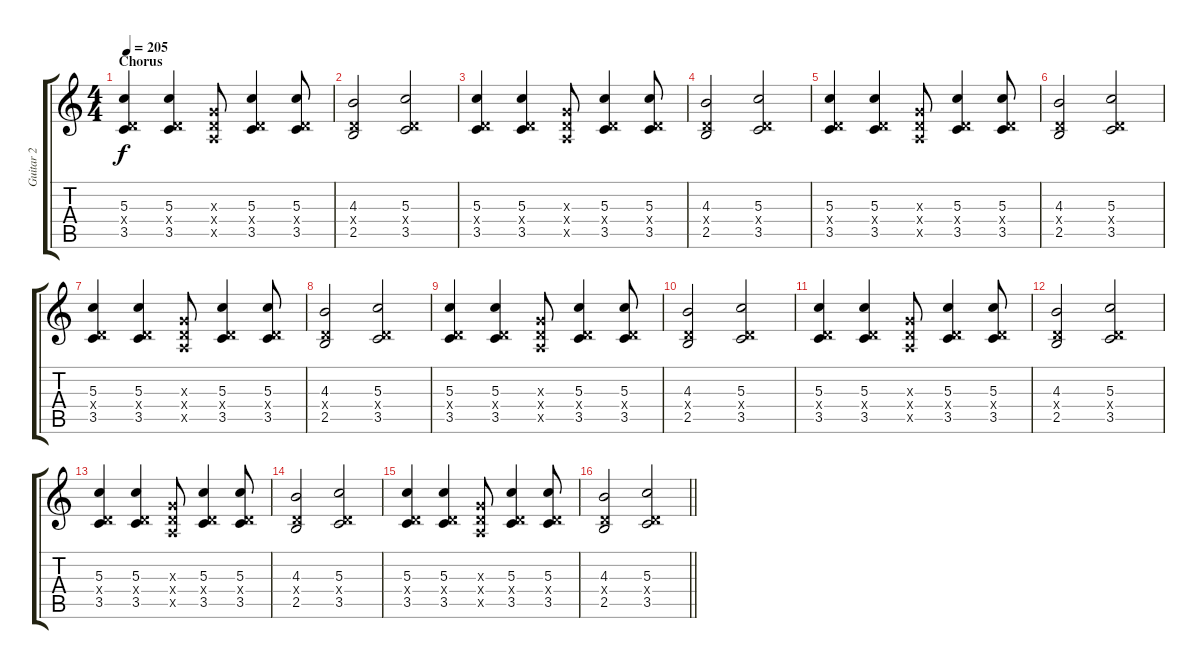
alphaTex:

\track ("Guitar 2" "Guitar 2") {instrument overdrivenguitar}
\staff {score tabs}
\tuning (E4 B3 G3 D3 A2 E2) {hide}
\ts (4 4)
\section ("" "Chorus")
\tempo 205
\clef g2
\ks c
(5.3 0.4{x} 3.5).4{dy f} (5.3 0.4{x} 3.5).4 (0.3{x} 0.4{x} 0.5{x}).8 (5.3 0.4{x} 3.5).4 (5.3 0.4{x} 3.5).8 |
(4.3 0.4{x} 2.5).2 (5.3 0.4{x} 3.5).2 |
(5.3 0.4{x} 3.5).4 (5.3 0.4{x} 3.5).4 (0.3{x} 0.4{x} 0.5{x}).8 (5.3 0.4{x} 3.5).4 (5.3 0.4{x} 3.5).8 |
(4.3 0.4{x} 2.5).2 (5.3 0.4{x} 3.5).2 |
(5.3 0.4{x} 3.5).4 (5.3 0.4{x} 3.5).4 (0.3{x} 0.4{x} 0.5{x}).8 (5.3 0.4{x} 3.5).4 (5.3 0.4{x} 3.5).8 |
(4.3 0.4{x} 2.5).2 (5.3 0.4{x} 3.5).2 |
(5.3 0.4{x} 3.5).4 (5.3 0.4{x} 3.5).4 (0.3{x} 0.4{x} 0.5{x}).8 (5.3 0.4{x} 3.5).4 (5.3 0.4{x} 3.5).8 |
(4.3 0.4{x} 2.5).2 (5.3 0.4{x} 3.5).2 |
(5.3 0.4{x} 3.5).4 (5.3 0.4{x} 3.5).4 (0.3{x} 0.4{x} 0.5{x}).8 (5.3 0.4{x} 3.5).4 (5.3 0.4{x} 3.5).8 |
(4.3 0.4{x} 2.5).2 (5.3 0.4{x} 3.5).2 |
(5.3 0.4{x} 3.5).4 (5.3 0.4{x} 3.5).4 (0.3{x} 0.4{x} 0.5{x}).8 (5.3 0.4{x} 3.5).4 (5.3 0.4{x} 3.5).8 |
(4.3 0.4{x} 2.5).2 (5.3 0.4{x} 3.5).2 |
(5.3 0.4{x} 3.5).4 (5.3 0.4{x} 3.5).4 (0.3{x} 0.4{x} 0.5{x}).8 (5.3 0.4{x} 3.5).4 (5.3 0.4{x} 3.5).8 |
(4.3 0.4{x} 2.5).2 (5.3 0.4{x} 3.5).2 |
(5.3 0.4{x} 3.5).4 (5.3 0.4{x} 3.5).4 (0.3{x} 0.4{x} 0.5{x}).8 (5.3 0.4{x} 3.5).4 (5.3 0.4{x} 3.5).8 |
\barLineRight lightlight
(4.3 0.4{x} 2.5).2 (5.3 0.4{x} 3.5).2
